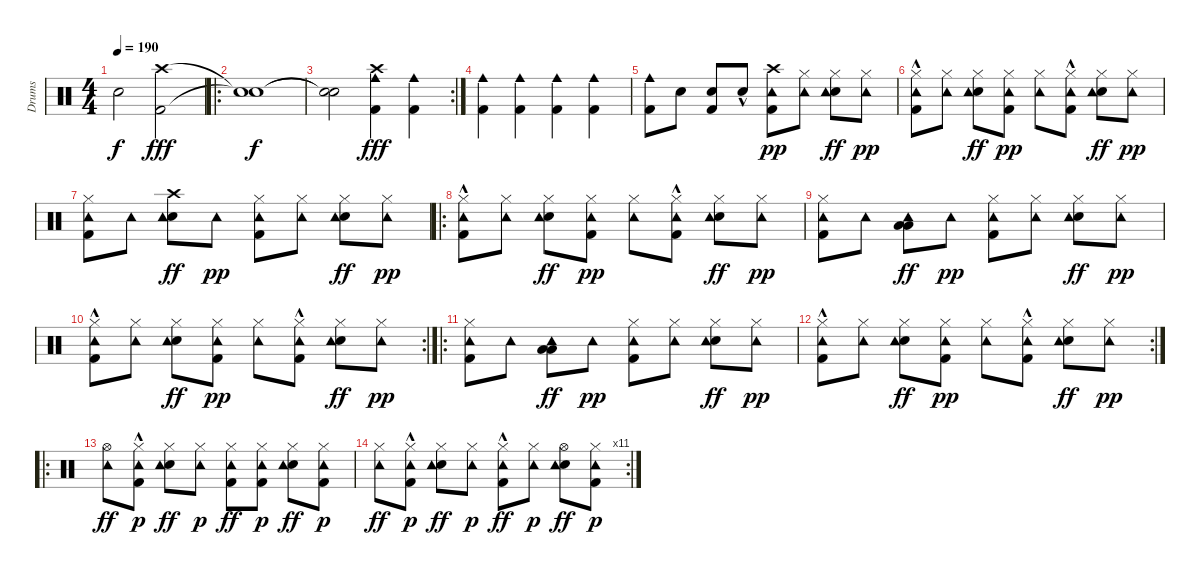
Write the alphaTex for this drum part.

\track ("Drums" "Drums") {instrument percussion}
\staff {score}
\articulation defaults
\ts (4 4)
\tempo 190
\clef neutral
\ks c "Snare (hit)"{t}.2{dy f}
("Kick (hit) 2" "Crash high (hit)").2{dy fff} |
\ro
("Snare (hit)"{t} "Snare (hit)"{t}).1{dy f} |
\rc 2
("Snare (hit)"{t} "Snare (hit)"{t}).2 ("Cowbell medium (hit)" "Kick (hit) 2" "Crash high (hit)").4{dy fff} ("Cowbell medium (hit)" "Kick (hit) 2").4 |
("Cowbell medium (hit)" "Kick (hit) 2").4 ("Cowbell medium (hit)" "Kick (hit) 2").4 ("Cowbell medium (hit)" "Kick (hit) 2").4 ("Cowbell medium (hit)" "Kick (hit) 2").4 |
("Cowbell medium (hit)" "Kick (hit) 2").8 "Snare (hit) 2".8 ("Kick (hit) 2" "Snare (hit) 2").8 "Snare (hit) 2"{hac}.8 ("Kick (hit) 2" "Crash high (hit)" "Tambourine (hit)").8{dy pp} ("Hi-Hat (closed)" "Tambourine (hit)").8 ("Snare (hit) 2" "Hi-Hat (closed)" "Tambourine (hit)").8{dy ff} ("Hi-Hat (closed)" "Tambourine (hit)").8{dy pp} |
("Kick (hit) 2"{hac} "Hi-Hat (closed)" "Tambourine (hit)").8 ("Hi-Hat (closed)" "Tambourine (hit)").8 ("Snare (hit) 2" "Hi-Hat (closed)" "Tambourine (hit)").8{dy ff} ("Kick (hit) 2" "Hi-Hat (closed)" "Tambourine (hit)").8{dy pp} ("Hi-Hat (closed)" "Tambourine (hit)").8 ("Kick (hit) 2"{hac} "Hi-Hat (closed)" "Tambourine (hit)").8 ("Snare (hit) 2" "Hi-Hat (closed)" "Tambourine (hit)").8{dy ff} ("Hi-Hat (closed)" "Tambourine (hit)").8{dy pp} |
("Kick (hit) 2" "Hi-Hat (closed)" "Tambourine (hit)").8 "Tambourine (hit)".8 ("Snare (hit) 2" "Crash high (hit)" "Tambourine (hit)").8{dy ff} "Tambourine (hit)".8{dy pp} ("Kick (hit) 2" "Hi-Hat (closed)" "Tambourine (hit)").8 ("Hi-Hat (closed)" "Tambourine (hit)").8 ("Snare (hit) 2" "Hi-Hat (closed)" "Tambourine (hit)").8{dy ff} ("Hi-Hat (closed)" "Tambourine (hit)").8{dy pp} |
\ro
("Kick (hit) 2"{hac} "Hi-Hat (closed)" "Tambourine (hit)").8 ("Hi-Hat (closed)" "Tambourine (hit)").8 ("Snare (hit) 2" "Hi-Hat (closed)" "Tambourine (hit)").8{dy ff} ("Kick (hit) 2" "Hi-Hat (closed)" "Tambourine (hit)").8{dy pp} ("Hi-Hat (closed)" "Tambourine (hit)").8 ("Kick (hit) 2"{hac} "Hi-Hat (closed)" "Tambourine (hit)").8 ("Snare (hit) 2" "Hi-Hat (closed)" "Tambourine (hit)").8{dy ff} ("Hi-Hat (closed)" "Tambourine (hit)").8{dy pp} |
("Kick (hit) 2" "Hi-Hat (closed)" "Tambourine (hit)").8 "Tambourine (hit)".8 ("Low Floor Tom (hit)" "Low Tom (hit)" "Tambourine (hit)").8{dy ff} "Tambourine (hit)".8{dy pp} ("Kick (hit) 2" "Hi-Hat (closed)" "Tambourine (hit)").8 ("Hi-Hat (closed)" "Tambourine (hit)").8 ("Snare (hit) 2" "Hi-Hat (closed)" "Tambourine (hit)").8{dy ff} ("Hi-Hat (closed)" "Tambourine (hit)").8{dy pp} |
\rc 2
("Kick (hit) 2"{hac} "Hi-Hat (closed)" "Tambourine (hit)").8 ("Hi-Hat (closed)" "Tambourine (hit)").8 ("Snare (hit) 2" "Hi-Hat (closed)" "Tambourine (hit)").8{dy ff} ("Kick (hit) 2" "Hi-Hat (closed)" "Tambourine (hit)").8{dy pp} ("Hi-Hat (closed)" "Tambourine (hit)").8 ("Kick (hit) 2"{hac} "Hi-Hat (closed)" "Tambourine (hit)").8 ("Snare (hit) 2" "Hi-Hat (closed)" "Tambourine (hit)").8{dy ff} ("Hi-Hat (closed)" "Tambourine (hit)").8{dy pp} |
\ro
("Kick (hit) 2" "Hi-Hat (closed)" "Tambourine (hit)").8 "Tambourine (hit)".8 ("Low Floor Tom (hit)" "Low Tom (hit)" "Tambourine (hit)").8{dy ff} "Tambourine (hit)".8{dy pp} ("Kick (hit) 2" "Hi-Hat (closed)" "Tambourine (hit)").8 ("Hi-Hat (closed)" "Tambourine (hit)").8 ("Snare (hit) 2" "Hi-Hat (closed)" "Tambourine (hit)").8{dy ff} ("Hi-Hat (closed)" "Tambourine (hit)").8{dy pp} |
\rc 2
("Kick (hit) 2"{hac} "Hi-Hat (closed)" "Tambourine (hit)").8 ("Hi-Hat (closed)" "Tambourine (hit)").8 ("Snare (hit) 2" "Hi-Hat (closed)" "Tambourine (hit)").8{dy ff} ("Kick (hit) 2" "Hi-Hat (closed)" "Tambourine (hit)").8{dy pp} ("Hi-Hat (closed)" "Tambourine (hit)").8 ("Kick (hit) 2"{hac} "Hi-Hat (closed)" "Tambourine (hit)").8 ("Snare (hit) 2" "Hi-Hat (closed)" "Tambourine (hit)").8{dy ff} ("Hi-Hat (closed)" "Tambourine (hit)").8{dy pp} |
\ro
("Hi-Hat (open)" "Tambourine (hit)").8{dy ff} ("Kick (hit) 2"{hac} "Hi-Hat (closed)" "Tambourine (hit)").8{dy p} ("Snare (hit) 2" "Hi-Hat (closed)" "Tambourine (hit)").8{dy ff} ("Hi-Hat (closed)" "Tambourine (hit)").8{dy p} ("Kick (hit) 2" "Hi-Hat (closed)" "Tambourine (hit)").8{dy ff} ("Kick (hit) 2" "Hi-Hat (closed)" "Tambourine (hit)").8{dy p} ("Snare (hit) 2" "Hi-Hat (closed)" "Tambourine (hit)").8{dy ff} ("Kick (hit) 2" "Hi-Hat (closed)" "Tambourine (hit)").8{dy p} |
\rc 11
("Hi-Hat (closed)" "Tambourine (hit)").8{dy ff} ("Kick (hit) 2"{hac} "Hi-Hat (closed)" "Tambourine (hit)").8{dy p} ("Snare (hit) 2" "Hi-Hat (closed)" "Tambourine (hit)").8{dy ff} ("Hi-Hat (closed)" "Tambourine (hit)").8{dy p} ("Kick (hit) 2"{hac} "Hi-Hat (closed)" "Tambourine (hit)").8{dy ff} ("Hi-Hat (closed)" "Tambourine (hit)").8{dy p} ("Snare (hit) 2" "Hi-Hat (open)" "Tambourine (hit)").8{dy ff} ("Kick (hit) 2" "Hi-Hat (closed)" "Tambourine (hit)").8{dy p}
